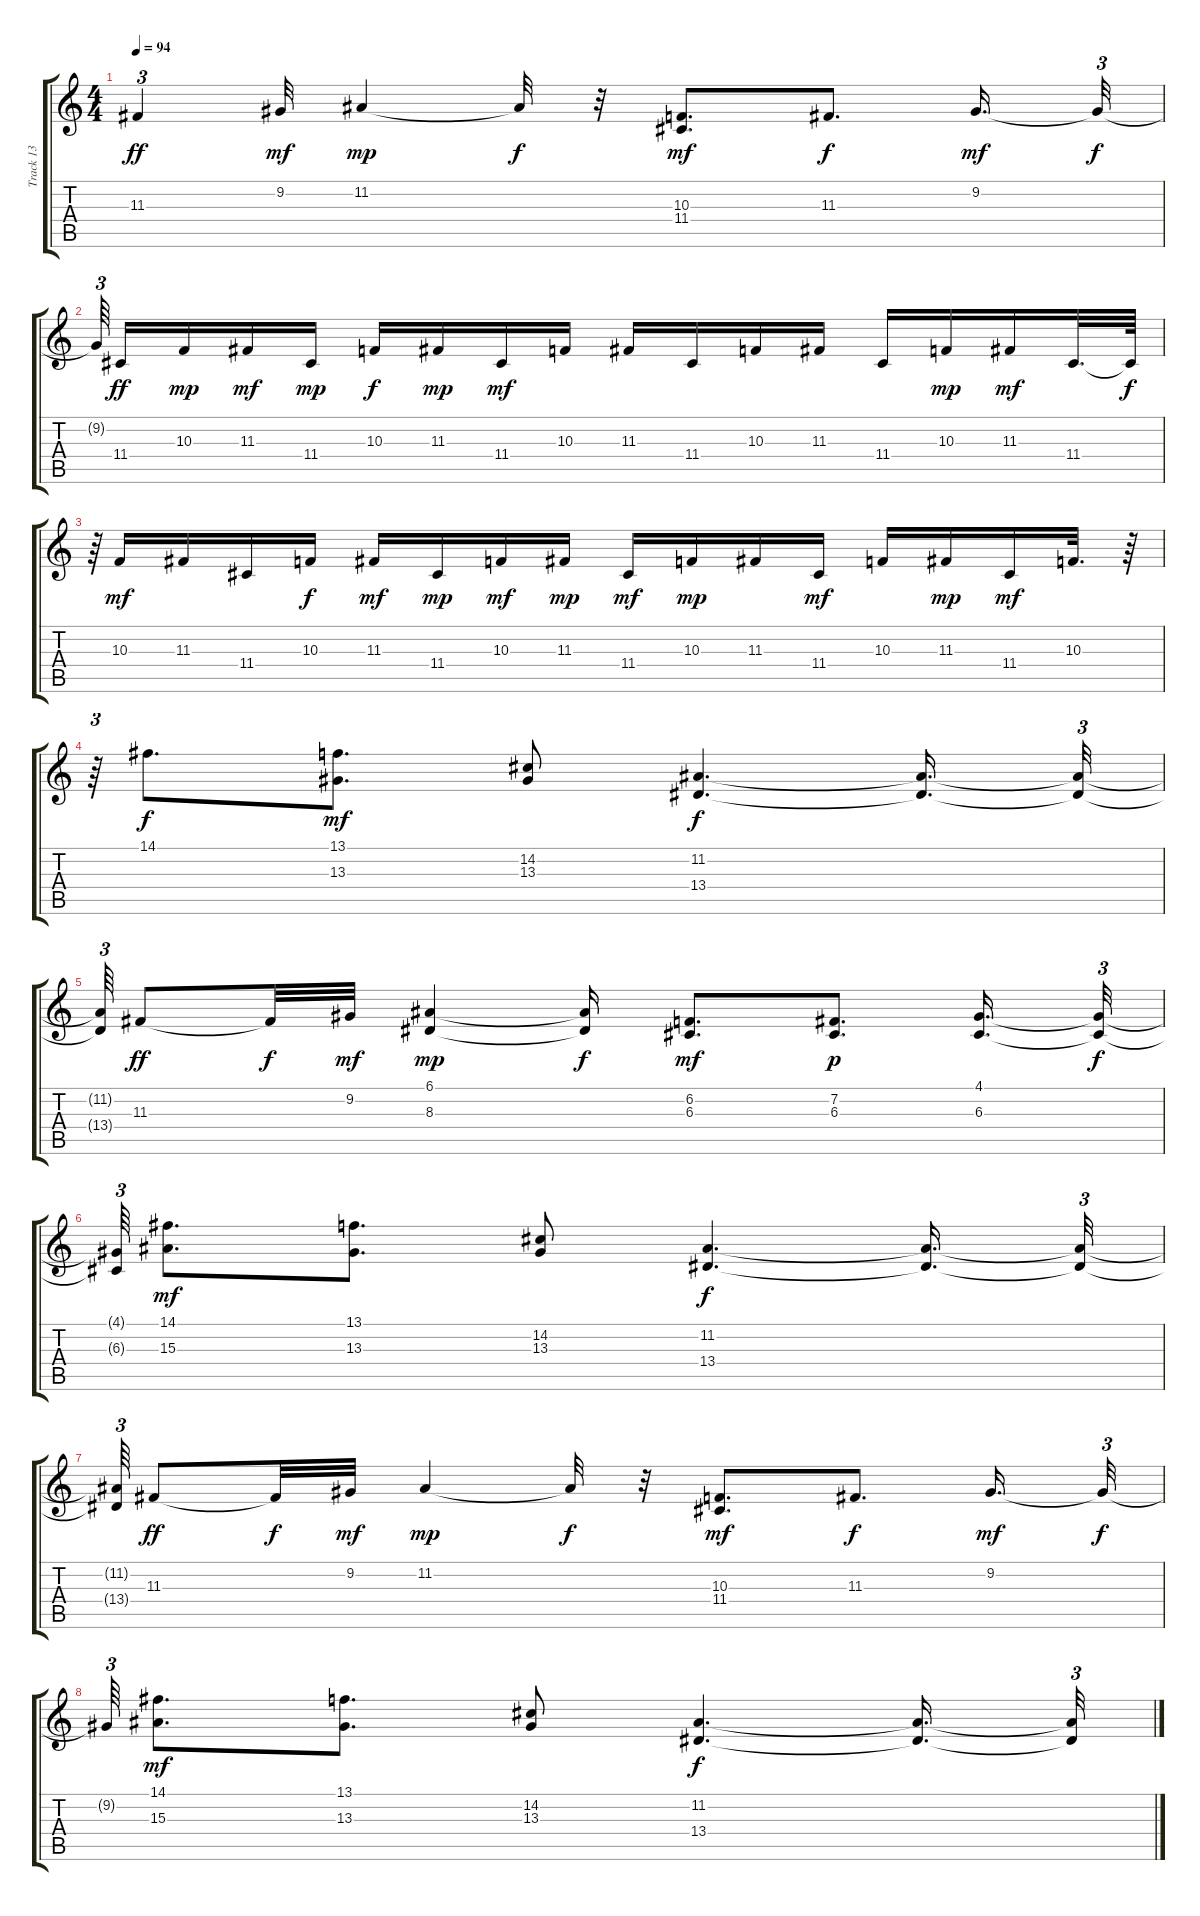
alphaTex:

\track ("Track 13" "Track 13") {instrument orchestralharp}
\staff {score tabs}
\tuning (E4 B3 G3 D3 A2 E2) {hide}
\ts (4 4)
\tempo 94
\clef g2
\ks c
11.3.4{tu (3 2) dy ff} 9.2.32{dy mf} 11.2.4{dy mp} 11.2{t}.32{dy f} r.32 (10.3 11.4).8{d dy mf} 11.3.8{d dy f} 9.2.16{d dy mf} 9.2{t}.32{tu (3 2) dy f} |
9.2{t}.64{tu (3 2) beam splitsecondary} 11.4.16{dy ff} 10.3.16{dy mp} 11.3.16{dy mf} 11.4.16{dy mp} 10.3.16{dy f} 11.3.16{dy mp} 11.4.16{dy mf} 10.3.16 11.3.16 11.4.16 10.3.16 11.3.16 11.4.16 10.3.16{dy mp} 11.3.16{dy mf} 11.4.32{d} 11.4{t}.64{dy f} |
r.64{tu (3 2)} 10.3.16{dy mf} 11.3.16 11.4.16 10.3.16{dy f} 11.3.16{dy mf} 11.4.16{dy mp} 10.3.16{dy mf} 11.3.16{dy mp} 11.4.16{dy mf} 10.3.16{dy mp} 11.3.16 11.4.16{dy mf} 10.3.16 11.3.16{dy mp} 11.4.16{dy mf} 10.3.32{d} r.64 |
r.64{tu (3 2)} 14.1.8{d dy f} (13.1 13.3).8{d dy mf} (14.2 13.3).8 (11.2 13.4).4{d dy f} (11.2{t} 13.4{t}).16{d} (11.2{t} 13.4{t}).32{tu (3 2)} |
(11.2{t} 13.4{t}).64{tu (3 2)} 11.3.8{dy ff} 11.3{t}.32{dy f} 9.2.32{dy mf} (6.1 8.3).4{dy mp} (6.1{t} 8.3{t}).16{dy f} (6.2 6.3).8{d dy mf} (7.2 6.3).8{d dy p} (4.1 6.3).16{d} (4.1{t} 6.3{t}).32{tu (3 2) dy f} |
(4.1{t} 6.3{t}).64{tu (3 2)} (14.1 15.3).8{d dy mf} (13.1 13.3).8{d} (14.2 13.3).8 (11.2 13.4).4{d dy f} (11.2{t} 13.4{t}).16{d} (11.2{t} 13.4{t}).32{tu (3 2)} |
(11.2{t} 13.4{t}).64{tu (3 2)} 11.3.8{dy ff} 11.3{t}.32{dy f} 9.2.32{dy mf} 11.2.4{dy mp} 11.2{t}.32{dy f} r.32 (10.3 11.4).8{d dy mf} 11.3.8{d dy f} 9.2.16{d dy mf} 9.2{t}.32{tu (3 2) dy f} |
9.2{t}.64{tu (3 2)} (14.1 15.3).8{d dy mf} (13.1 13.3).8{d} (14.2 13.3).8 (11.2 13.4).4{d dy f} (11.2{t} 13.4{t}).16{d} (11.2{t} 13.4{t}).32{tu (3 2)}
